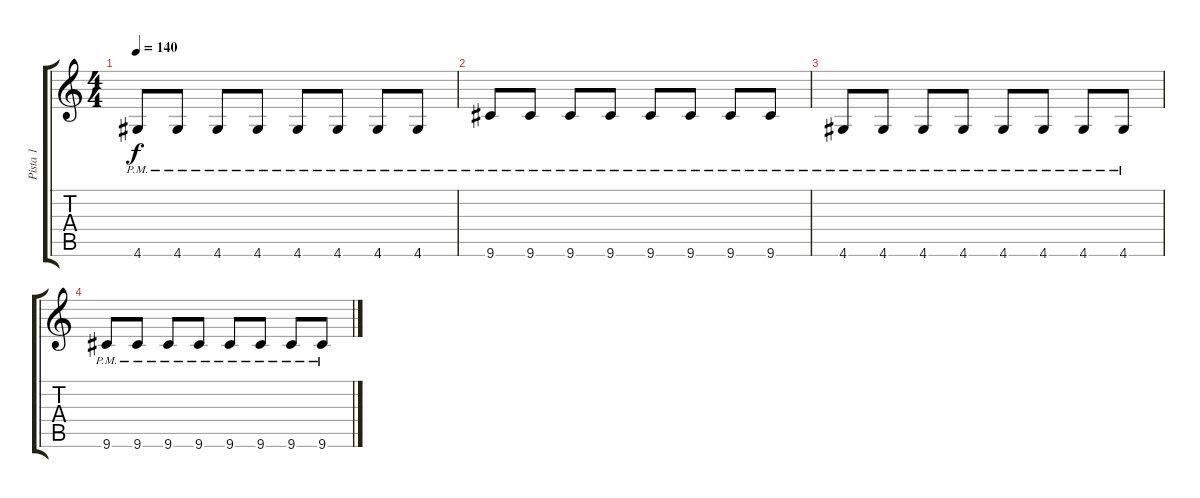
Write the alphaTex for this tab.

\track ("Pista 1" "Pista 1") {instrument overdrivenguitar}
\staff {score tabs}
\tuning (E4 B3 G3 D3 A2 E2) {hide}
\ts (4 4)
\tempo 140
\clef g2
\ks c
4.6{pm}.8{dy f} 4.6{pm}.8 4.6{pm}.8 4.6{pm}.8 4.6{pm}.8 4.6{pm}.8 4.6{pm}.8 4.6{pm}.8 |
9.6{pm}.8 9.6{pm}.8 9.6{pm}.8 9.6{pm}.8 9.6{pm}.8 9.6{pm}.8 9.6{pm}.8 9.6{pm}.8 |
4.6{pm}.8 4.6{pm}.8 4.6{pm}.8 4.6{pm}.8 4.6{pm}.8 4.6{pm}.8 4.6{pm}.8 4.6{pm}.8 |
9.6{pm}.8 9.6{pm}.8 9.6{pm}.8 9.6{pm}.8 9.6{pm}.8 9.6{pm}.8 9.6{pm}.8 9.6{pm}.8
